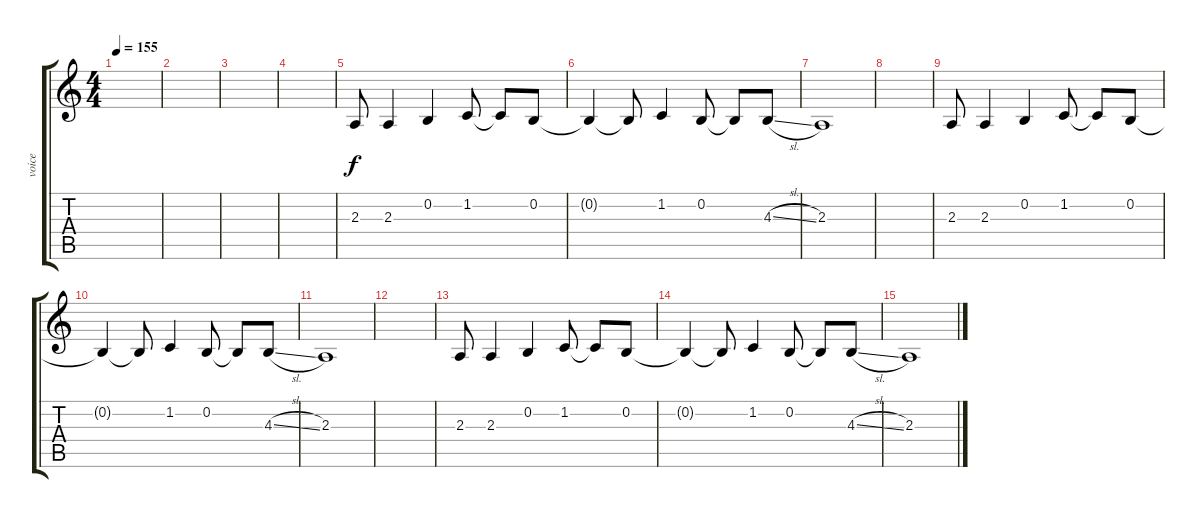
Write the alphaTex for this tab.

\track ("voice" "voice") {instrument lead1square}
\staff {score tabs}
\tuning (E4 B3 G3 D3 A2 E2) {hide}
\ts (4 4)
\tempo 155
\clef g2
\ks c
|
|
|
|
2.3.8 2.3.4 0.2.4 1.2.8 1.2{t}.8 0.2.8 |
0.2{t}.4 0.2{t}.8 1.2.4 0.2.8 0.2{t}.8 4.3{sl}.8 |
2.3.1 |
|
2.3.8 2.3.4 0.2.4 1.2.8 1.2{t}.8 0.2.8 |
0.2{t}.4 0.2{t}.8 1.2.4 0.2.8 0.2{t}.8 4.3{sl}.8 |
2.3.1 |
|
2.3.8 2.3.4 0.2.4 1.2.8 1.2{t}.8 0.2.8 |
0.2{t}.4 0.2{t}.8 1.2.4 0.2.8 0.2{t}.8 4.3{sl}.8 |
2.3.1
